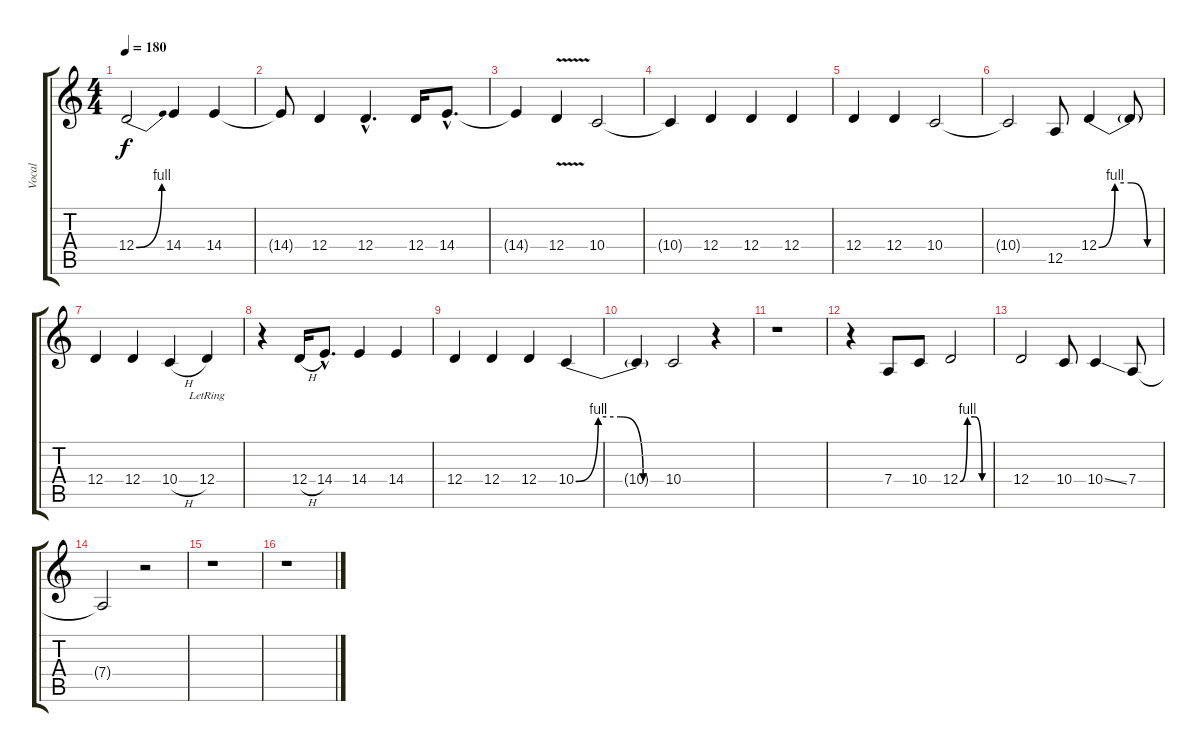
\track ("Vocal" "Vocal") {instrument lead2sawtooth}
\staff {score tabs}
\tuning (E4 B3 G3 D3 A2 E2) {hide}
\ts (4 4)
\tempo 180
\clef g2
\ks c
12.4{be (bend 0 0 60 4)}.2{dy f} 14.4.4 14.4.4 |
14.4{t}.8 12.4.4 12.4{hac}.4{d} 12.4.16 14.4{hac}.8{d} |
14.4{t}.4 12.4{v}.4 10.4.2 |
10.4{t}.4 12.4.4 12.4.4 12.4.4 |
12.4.4 12.4.4 10.4.2 |
10.4{t}.2 12.5.8 12.4{be (custom 0 0 15 4 30 4 45 0 60 0)}.4 12.4{t}.8 |
12.4.4 12.4.4 10.4{h}.4 12.4{lr}.4 |
r.4 12.4{h}.16 14.4{hac}.8{d} 14.4.4 14.4.4 |
12.4.4 12.4.4 12.4.4 10.4{be (custom 0 0 15 4 30 4 45 0 60 0)}.4 |
10.4{t}.4 10.4.2 r.4 |
r.1 |
r.4 7.4.8 10.4.8 12.4{be (custom 0 0 15 4 30 4 45 0 60 0)}.2 |
12.4.2 10.4.8 10.4{ss}.4 7.4.8 |
7.4{t}.2 r.2 |
r.1 |
r.1
